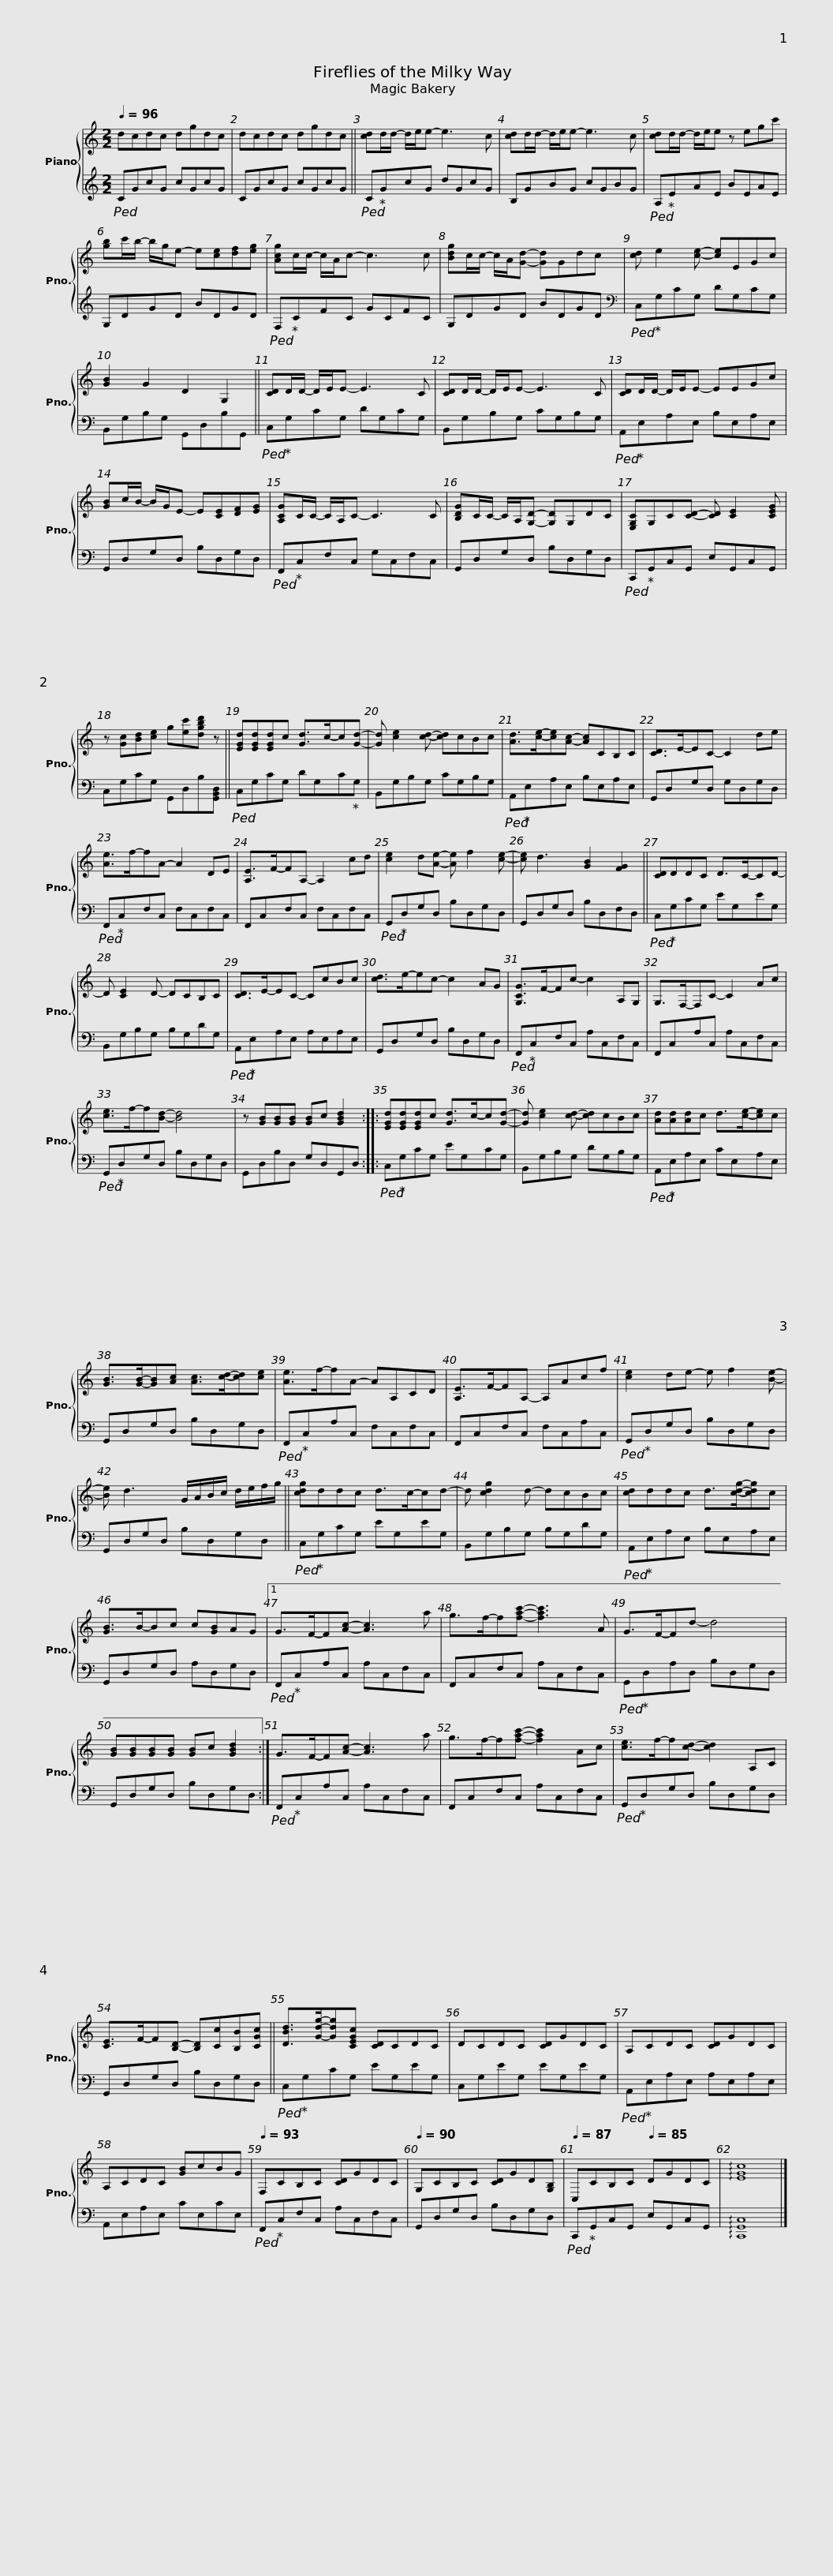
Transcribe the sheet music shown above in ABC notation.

X:1
%%score { 1 | 2 }
L:1/8
Q:1/4=96
M:2/2
I:linebreak $
K:C
V:1 treble
V:2 treble
V:1
 dcdc dgdc | dcdc dgdc || [cd]d/d/- d/e/e- e3 c | [cd]d/d/- d/e/e- e3 c |$ [cd]d/d/- d/e/e z egc' | %5
 [gb]c'/b/- b/g/e- e[ce][df][eg] | [Acg]c/c/- c/A/c- c3 c | [Bdg]c/c/- c/A/[Gd]- [Gd]Gdc |$ [cd] e2 [ce]- [ce]EGc | [GB]2 G2 D2 G,2 || %10
 [CD]D/D/- D/E/E- E3 C | [CD]D/D/- D/E/E- E3 C |$ [CD]D/D/- D/E/E- EEGc | [GB]c/B/- B/G/E- E[CE][DF][EG] | [A,CG]C/C/- C/A,/C- C3 C |$ %15
 [B,DG]C/C/- C/A,/[G,D]- [G,D]G,DC | [E,G,C]G,C[CD]- [CD] [CE]2 [CEG] | z [Gc][Bd][ce] g[ec'][dgbd'] z || [EGd][EGd][EGd]c [Gd]>c-c[Gd]- |$ [Gd] [ce]2 [cd]- [cd]cBc | %20
 [Ad]>[ce]-[ce][Ac]- [Ac]CB,C | [CD]>E-EC- C2 de | [Ae]>f-fA- A2 DE |$ [A,E]>F-FA,- A,2 cd | [ce]2 d[Ae]- [Ae] f2 [ce]- | %25
 [ce] d3 [GB]2 [FG]2 || [CD]DDC D>C-CD- |$ D [CE]2 D- DCB,C | [CD]>E-EC- CcBc | [cd]>e-ec- c2 AG | %30
 [G,CG]>F-Fc- c2 A,G, |$ G,>F,-F,C- C2 Ac | [ce]>f-f[Bd]- [Bd]4 | z [GB][GB][GB] [GB]c [GBd]2 :: [EGd][EGd][EGd]c [Gd]>c-c[Gd]- |$ %35
 [Gd] [ce]2 [cd]- [cd]cBc | [Ad][Ad][Ad]c d>[ce]-[ce]c | [GB]>[GB]-[GB][Ac] [Ac]>[cd]-[cd][ce] | [Ae]>f-fA- AA,CD |$ [A,E]>F-FA,- A,Acf | %40
 [ce]2 de- e f2 [Be]- | [Be] d3 G/A/B/c/ d/e/f/g/ || [cdg]ddc d>c-cd- |$ d [cdg]2 d- dcBc | [cd]ddc d>[cdg]-[cdg]c | %45
 [GB]>B-Bc c[GB]AG |1 G>F-F[Ac]- [Ac]3 a |$ g>f-f[fac']- [fac']3 A | G>F-Fd- d4 | [GB][GB][GB][GB] [GB]c [GBd]2 :| %50
 G>F-F[Ac]- [Ac]3 a |$ g>f-f[fac']- [fac']2 Ac | [ce]>f-f[cd]- [cd]2 A,C | [CE]>F-F[B,D]- [B,D][Cc][B,B][CGc] || [DBd]>[Gdg]-[Gdg][CEGc] [CD]CDC |$ %55
 DCDC [CD]GDC | A,CDC [CD]GDC | A,CDC [GB]cBG |[Q:1/4=93] F,CB,C [CD]GDC |$[Q:1/4=90] G,CB,C [CD]GD[G,B,] | %60
[Q:1/4=87] C,CB,C[Q:1/4=85] DGDC | !arpeggio![EGc]8 |] %62
V:2
!ped! CGcG cGcG | CGcG cGcG ||!ped! C!ped-up!GcG dGcG | B,GBG cGBG |$!ped! A,!ped-up!EAE BEAE | %5
 G,DGD BDGD |!ped! F,!ped-up!CFC GCFC | G,DGD BDGD |$[K:bass]!ped! C,!ped-up!G,CG, DG,CG, | B,,G,B,G, G,,D,B,G,, || %10
!ped! C,!ped-up!G,CG, DG,CG, | B,,G,B,G, CG,B,G, |$!ped! A,,!ped-up!E,A,E, B,E,A,E, | G,,D,G,D, B,D,G,D, |!ped! F,,!ped-up!C,F,C, G,C,F,C, |$ %15
 G,,D,G,D, B,D,G,D, |!ped! C,,!ped-up!G,,C,G,, E,G,,C,G,, | C,G,CG, G,,D,B,[G,,B,,D,] ||!ped! C,G,CG, DG,C!ped-up!G, |$ B,,G,B,G, CG,B,G, | %20
!ped! A,,!ped-up!E,A,E, B,E,A,E, | G,,D,G,D, G,D,G,D, |!ped! F,,!ped-up!C,F,C, F,C,F,C, |$ F,,C,F,C, F,C,F,C, |!ped! G,,!ped-up!D,G,D, B,D,G,D, | %25
 G,,D,G,D, B,D,F,D, ||!ped! C,!ped-up!G,CG, EG,EG, |$ B,,G,B,G, B,G,DG, |!ped! A,,!ped-up!E,A,E, A,E,A,E, | G,,D,G,D, B,D,G,D, | %30
!ped! F,,!ped-up!C,F,C, A,C,F,C, |$ F,,C,A,C, A,C,F,C, |!ped! G,,!ped-up!D,G,D, B,D,G,D, | G,,D,B,D, G,D,G,,D, ::!ped! C,!ped-up!G,CG, EG,CG, |$ %35
 B,,G,B,G, DG,B,G, |!ped! A,,!ped-up!E,A,E, CE,A,E, | G,,D,G,D, B,D,G,D, |!ped! F,,!ped-up!C,A,C, F,C,F,C, |$ F,,C,F,C, F,C,A,C, | %40
!ped! G,,!ped-up!D,G,D, B,D,G,D, | G,,D,G,D, B,D,G,D, ||!ped! C,!ped-up!G,CG, EG,EG, |$ B,,G,B,G, B,G,DG, |!ped! A,,!ped-up!E,A,E, B,E,A,E, | %45
 G,,D,G,D, A,D,G,D, |1!ped! F,,!ped-up!C,A,C, A,C,F,C, |$ F,,C,F,C, A,C,F,C, |!ped! G,,!ped-up!D,A,D, B,D,G,D, | G,,D,G,D, B,D,G,D, :| %50
!ped! F,,!ped-up!C,A,C, A,C,F,C, |$ F,,C,F,C, A,C,F,C, |!ped! G,,!ped-up!D,G,D, B,D,G,D, | G,,D,G,D, B,D,G,D, ||!ped! C,!ped-up!G,CG, EG,EG, |$ %55
 C,G,EG, EG,EG, |!ped! A,,!ped-up!E,A,E, A,E,A,E, | A,,E,A,E, CE,CE, |!ped! F,,!ped-up!C,F,C, A,C,F,C, |$ G,,D,G,D, B,D,G,D, | %60
!ped! C,,!ped-up!G,,C,G,, E,G,,C,G,, | !arpeggio![C,,G,,C,]8 |] %62
